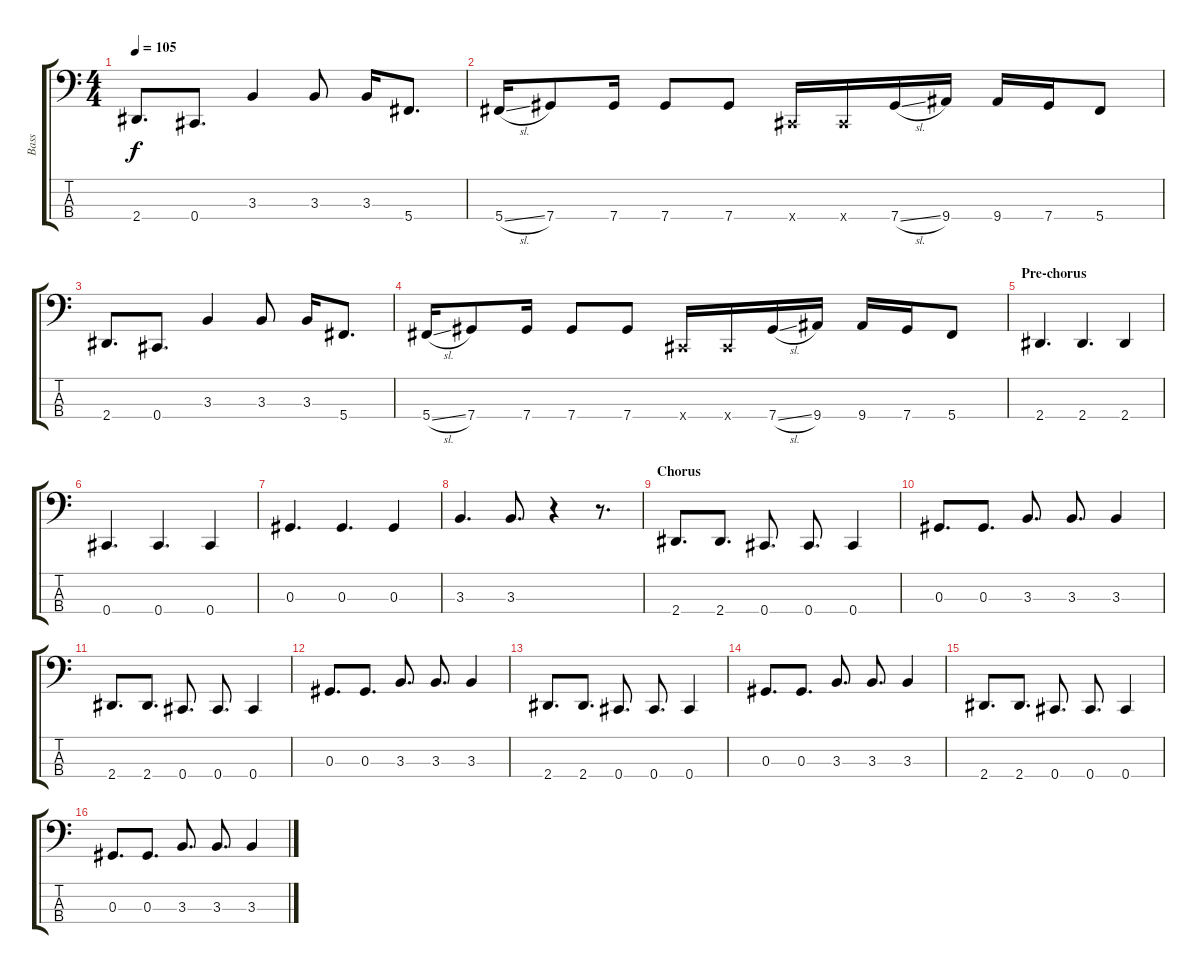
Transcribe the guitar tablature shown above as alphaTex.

\track ("Bass" "Bass") {instrument electricbassfinger}
\staff {score tabs}
\tuning (Gb2 Db2 Ab1 Db1) {hide}
\ts (4 4)
\tempo 105
\clef f4
\ks c
2.4.8{d dy f} 0.4.8{d} 3.3.4 3.3.8 3.3.16 5.4.8{d} |
5.4{sl}.16 7.4.8 7.4.16 7.4.8 7.4.8 0.4{x}.16 0.4{x}.16 7.4{sl}.16 9.4.16 9.4.16 7.4.16 5.4.8 |
2.4.8{d} 0.4.8{d} 3.3.4 3.3.8 3.3.16 5.4.8{d} |
5.4{sl}.16 7.4.8 7.4.16 7.4.8 7.4.8 0.4{x}.16 0.4{x}.16 7.4{sl}.16 9.4.16 9.4.16 7.4.16 5.4.8 |
\section ("" "Pre-chorus")
2.4.4{d} 2.4.4{d} 2.4.4 |
0.4.4{d} 0.4.4{d} 0.4.4 |
0.3.4{d} 0.3.4{d} 0.3.4 |
3.3.4{d} 3.3.8{d} r.4 r.8{d} |
\section ("" "Chorus")
2.4.8{d} 2.4.8{d} 0.4.8{d} 0.4.8{d} 0.4.4 |
0.3.8{d} 0.3.8{d} 3.3.8{d} 3.3.8{d} 3.3.4 |
2.4.8{d} 2.4.8{d} 0.4.8{d} 0.4.8{d} 0.4.4 |
0.3.8{d} 0.3.8{d} 3.3.8{d} 3.3.8{d} 3.3.4 |
2.4.8{d} 2.4.8{d} 0.4.8{d} 0.4.8{d} 0.4.4 |
0.3.8{d} 0.3.8{d} 3.3.8{d} 3.3.8{d} 3.3.4 |
2.4.8{d} 2.4.8{d} 0.4.8{d} 0.4.8{d} 0.4.4 |
0.3.8{d} 0.3.8{d} 3.3.8{d} 3.3.8{d} 3.3.4
